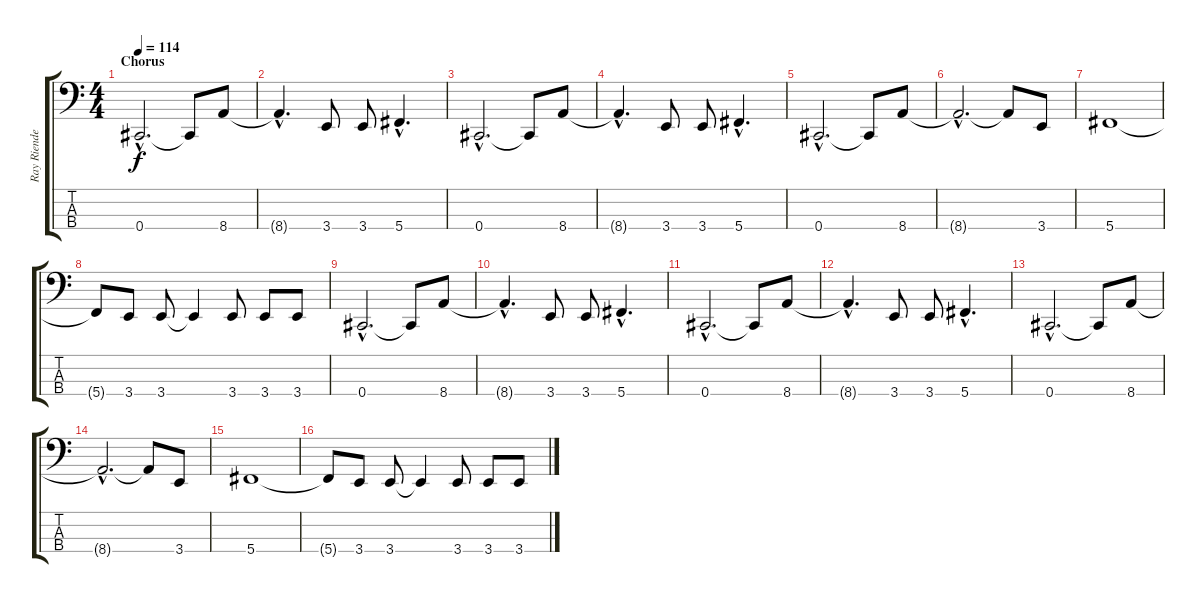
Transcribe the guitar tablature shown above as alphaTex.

\track ("Ray Riendeau" "Ray Riende") {instrument electricbassfinger}
\staff {score tabs}
\tuning (E2 B1 Gb1 Db1) {hide}
\ts (4 4)
\section ("" "Chorus")
\tempo 114
\clef f4
\ks c
0.4{hac}.2{d dy f} 0.4{t}.8 8.4.8 |
8.4{hac t}.4{d} 3.4.8 3.4.8 5.4{hac}.4{d} |
0.4{hac}.2{d} 0.4{t}.8 8.4.8 |
8.4{hac t}.4{d} 3.4.8 3.4.8 5.4{hac}.4{d} |
0.4{hac}.2{d} 0.4{t}.8 8.4.8 |
8.4{hac t}.2{d} 8.4{t}.8 3.4.8 |
5.4.1 |
5.4{t}.8 3.4.8 3.4.8 3.4{t}.4 3.4.8 3.4.8 3.4.8 |
0.4{hac}.2{d} 0.4{t}.8 8.4.8 |
8.4{hac t}.4{d} 3.4.8 3.4.8 5.4{hac}.4{d} |
0.4{hac}.2{d} 0.4{t}.8 8.4.8 |
8.4{hac t}.4{d} 3.4.8 3.4.8 5.4{hac}.4{d} |
0.4{hac}.2{d} 0.4{t}.8 8.4.8 |
8.4{hac t}.2{d} 8.4{t}.8 3.4.8 |
5.4.1 |
5.4{t}.8 3.4.8 3.4.8 3.4{t}.4 3.4.8 3.4.8 3.4.8
